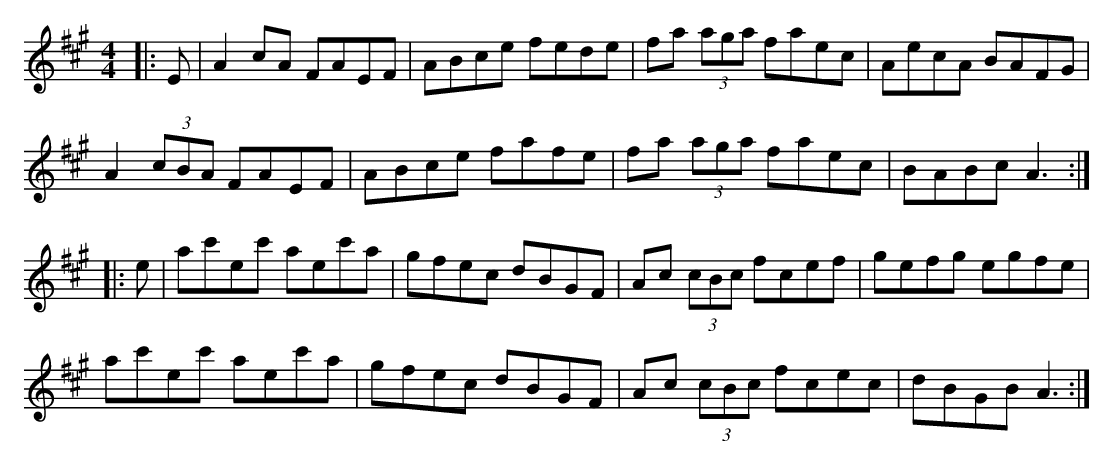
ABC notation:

X:1
M:4/4
K:A
|:E|A2cA FAEF|ABce fede|fa (3aga faec|AecA BAFG|
A2 (3cBA FAEF|ABce fafe|fa (3aga faec|BABc A3:|
|:e|ac'ec' aec'a|gfec dBGF|Ac (3cBc fcef|gefg egfe|
ac'ec' aec'a|gfec dBGF|Ac (3cBc fcec|dBGB A3:|
